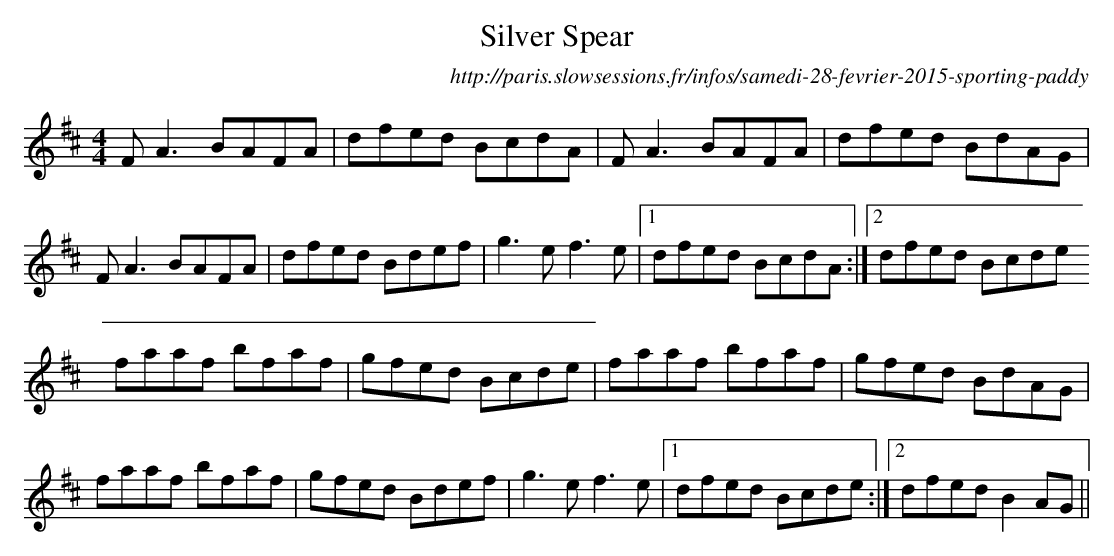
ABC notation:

X:1
T:Silver Spear
O:http://paris.slowsessions.fr/infos/samedi-28-fevrier-2015-sporting-paddy
M:4/4
K:D
FA3 BAFA | dfed BcdA | FA3 BAFA | dfed BdAG |
FA3 BAFA | dfed Bdef | g3e f3e |1 dfed BcdA:|2 dfed Bcde
faaf bfaf |gfed Bcde | faaf bfaf |gfed BdAG |
faaf bfaf |gfed Bdef | g3e f3e |1 dfed Bcde:|2 dfed B2AG ||
